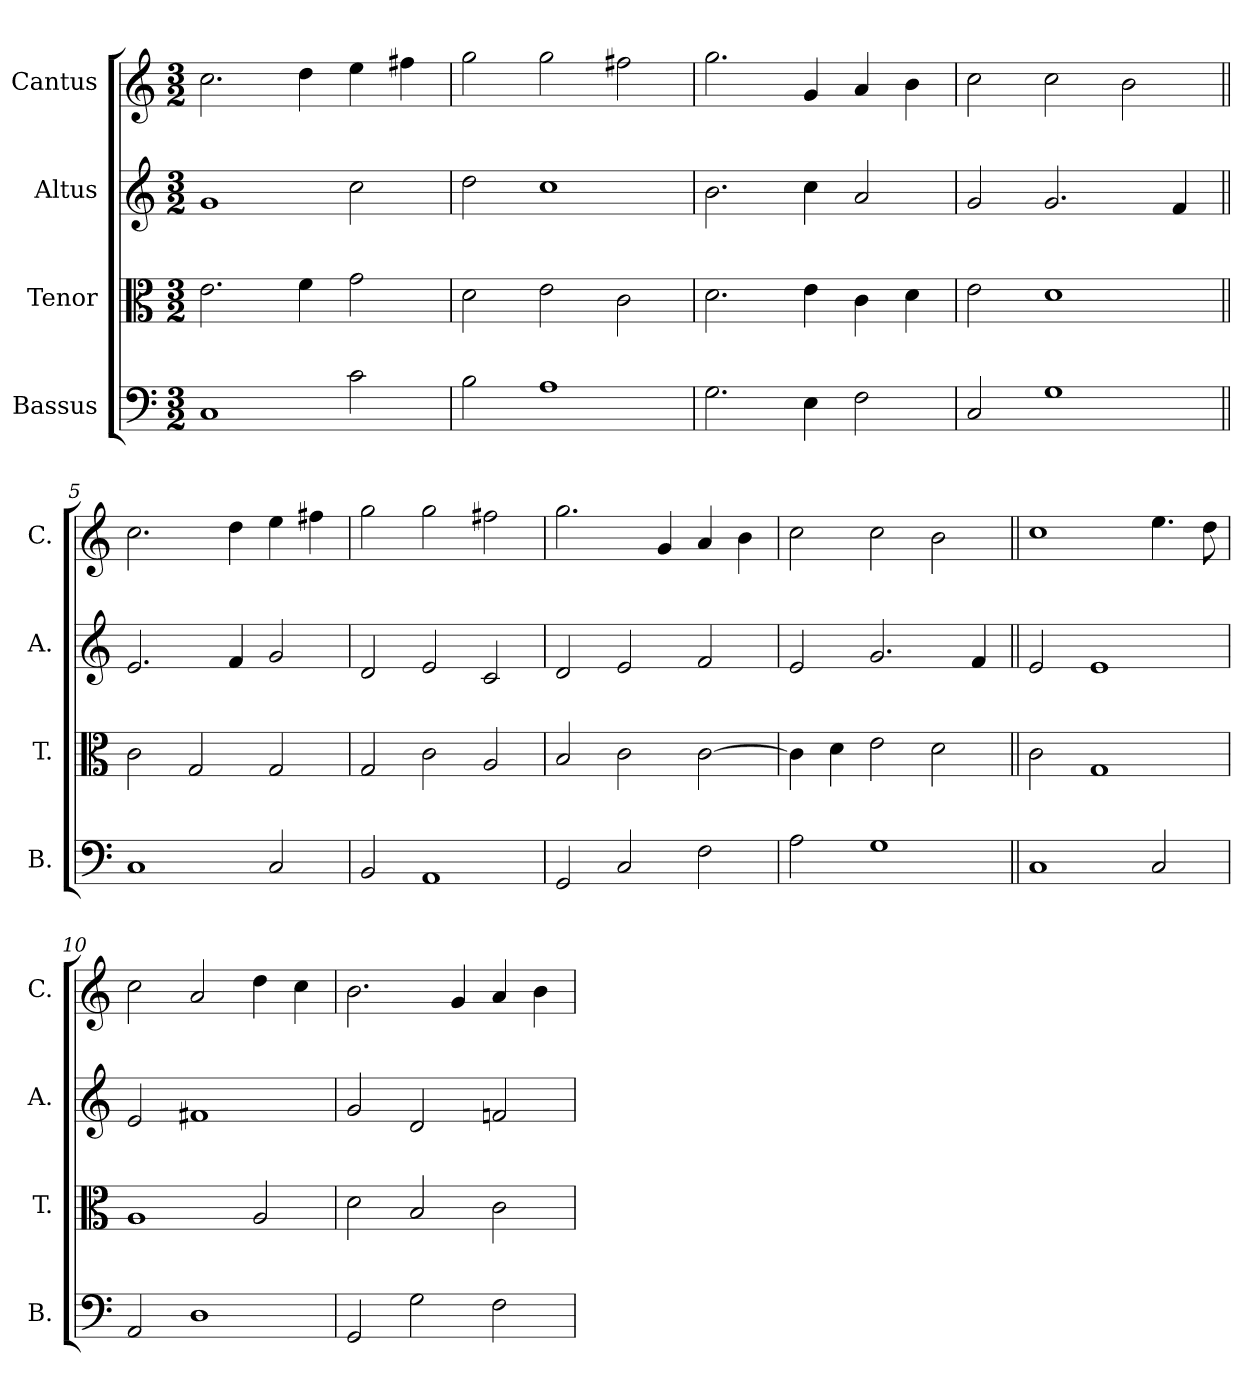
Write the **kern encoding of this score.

**kern	**kern	**kern	**kern
*part4	*part3	*part2	*part1
*staff4	*staff3	*staff2	*staff1
*I"Bassus	*I"Tenor	*I"Altus	*I"Cantus
*I'B.	*I'T.	*I'A.	*I'C.
*clefF4	*clefC3	*clefG2	*clefG2
*k[]	*k[]	*k[]	*k[]
*C:	*C:	*C:	*C:
*M3/2	*M3/2	*M3/2	*M3/2
=1	=1	=1	=1
1C/	2.e\	1g/	2.cc\
.	4f\	.	4dd\
2c\	2g\	2cc\	4ee\
.	.	.	4ff#X\
=2	=2	=2	=2
2B\	2d\	2dd\	2gg\
1A\	2e\	1cc\	2gg\
.	2c\	.	2ff#X\
=3	=3	=3	=3
2.G\	2.d\	2.b\	2.gg\
4E\	4e\	4cc\	4g/
2F\	4c\	2a/	4a/
.	4d\	.	4b\
=4	=4	=4	=4
2C/	2e\	2g/	2cc\
1G\	1d\	2.g/	2cc\
.	.	.	2b\
.	.	4f/	.
=5||	=5||	=5||	=5||
1C/	2c\	2.e/	2.cc\
.	2G/	.	.
.	.	4f/	4dd\
2C/	2G/	2g/	4ee\
.	.	.	4ff#X\
=6	=6	=6	=6
2BB/	2G/	2d/	2gg\
1AA/	2c\	2e/	2gg\
.	2A/	2c/	2ff#X\
=7	=7	=7	=7
2GG/	2B/	2d/	2.gg\
2C/	2c\	2e/	.
.	.	.	4g/
2F\	[2c\	2f/	4a/
.	.	.	4b\
=8	=8	=8	=8
2A\	4c\]	2e/	2cc\
.	4d\	.	.
1G\	2e\	2.g/	2cc\
.	2d\	.	2b\
.	.	4f/	.
=9||	=9||	=9||	=9||
1C/	2c\	2e/	1cc\
.	1G/	1e/	.
2C/	.	.	4.ee\
.	.	.	8dd\
!!LO:LB:g=z
=10	=10	=10	=10
2AA/	1A/	2e/	2cc\
1D\	.	1f#X/	2a/
.	2A/	.	4dd\
.	.	.	4cc\
=11	=11	=11	=11
2GG/	2d\	2g/	2.b\
2G\	2B/	2d/	.
.	.	.	4g/
2F\	2c\	2fn/	4a/
.	.	.	4b\
=	=	=	=
*-	*-	*-	*-
